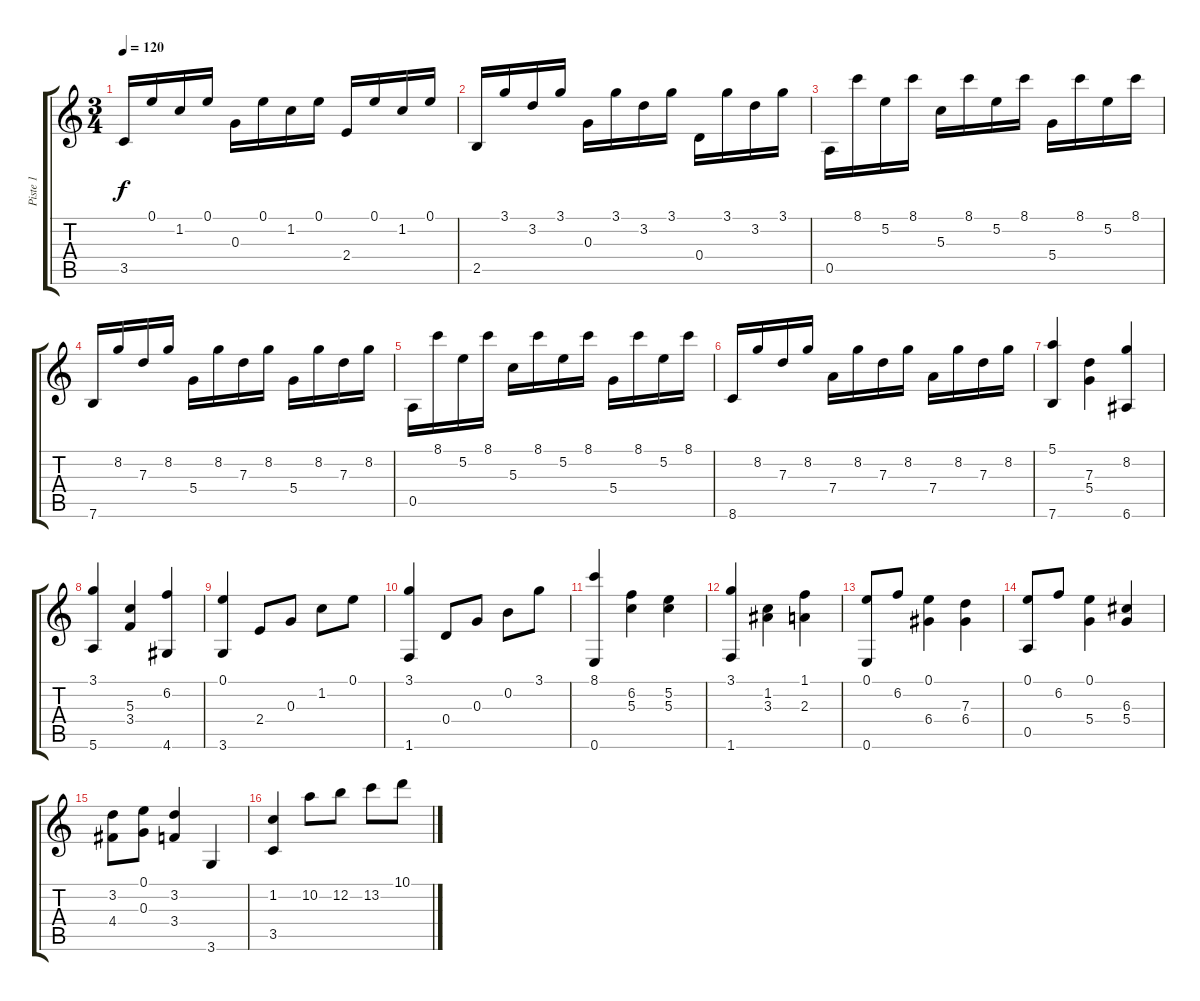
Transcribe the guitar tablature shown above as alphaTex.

\track ("Piste 1" "Piste 1") {instrument acousticguitarnylon}
\staff {score tabs}
\tuning (E4 B3 G3 D3 A2 E2) {hide}
\ts (3 4)
\tempo 120
\clef g2
\ks c
3.5.16{dy f} 0.1.16 1.2.16 0.1.16 0.3.16 0.1.16 1.2.16 0.1.16 2.4.16 0.1.16 1.2.16 0.1.16 |
2.5.16 3.1.16 3.2.16 3.1.16 0.3.16 3.1.16 3.2.16 3.1.16 0.4.16 3.1.16 3.2.16 3.1.16 |
0.5.16 8.1.16 5.2.16 8.1.16 5.3.16 8.1.16 5.2.16 8.1.16 5.4.16 8.1.16 5.2.16 8.1.16 |
7.6.16 8.2.16 7.3.16 8.2.16 5.4.16 8.2.16 7.3.16 8.2.16 5.4.16 8.2.16 7.3.16 8.2.16 |
0.5.16 8.1.16 5.2.16 8.1.16 5.3.16 8.1.16 5.2.16 8.1.16 5.4.16 8.1.16 5.2.16 8.1.16 |
8.6.16 8.2.16 7.3.16 8.2.16 7.4.16 8.2.16 7.3.16 8.2.16 7.4.16 8.2.16 7.3.16 8.2.16 |
(5.1 7.6).4 (7.3 5.4).4 (8.2 6.6).4 |
(3.1 5.6).4 (5.3 3.4).4 (6.2 4.6).4 |
(0.1 3.6).4 2.4.8 0.3.8 1.2.8 0.1.8 |
(3.1 1.6).4 0.4.8 0.3.8 0.2.8 3.1.8 |
(8.1 0.6).4 (6.2 5.3).4 (5.2 5.3).4 |
(3.1 1.6).4 (1.2 3.3).4 (1.1 2.3).4 |
(0.1 0.6).8 6.2.8 (0.1 6.4).4 (7.3 6.4).4 |
(0.1 0.5).8 6.2.8 (0.1 5.4).4 (6.3 5.4).4 |
(3.2 4.4).8 (0.1 0.3).8 (3.2 3.4).4 3.6.4 |
(1.2 3.5).4 10.2.8 12.2.8 13.2.8 10.1.8
